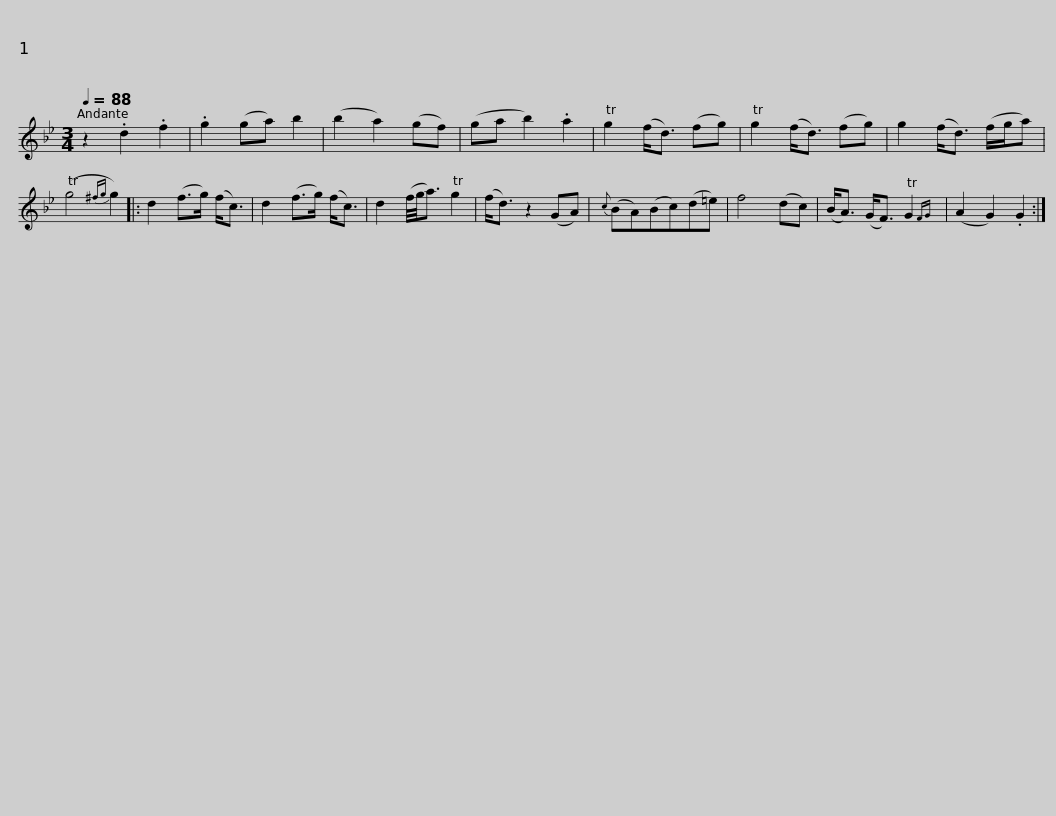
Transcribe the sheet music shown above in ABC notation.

X:1
L:1/8
Q:1/4=88
M:3/4
I:linebreak $
K:Gmin
V:1 treble
V:1
 z2 .d2 .f2 | .g2 (ga) b2 | (b2 a2) (gf) | (ga b2) .a2 | Tg2 (f<d) (fg) | %5
 Tg2 (f<d) (fg) | g2 (f<d) (f/g/a) | (Tg4{^fg} g2) |:$ d2 (f>g) (f<c) | d2 (f>g) (f<c) | %10
 d2 (f/4g/4a3/2) Tg2 | (f<d) z2 (GA) |{c} (BA)(Bc)(d=e) | f4 (dc) | (B<A) (G<F) TG2{FG} |$ %15
 (A2 G2) .G2 :| %16
